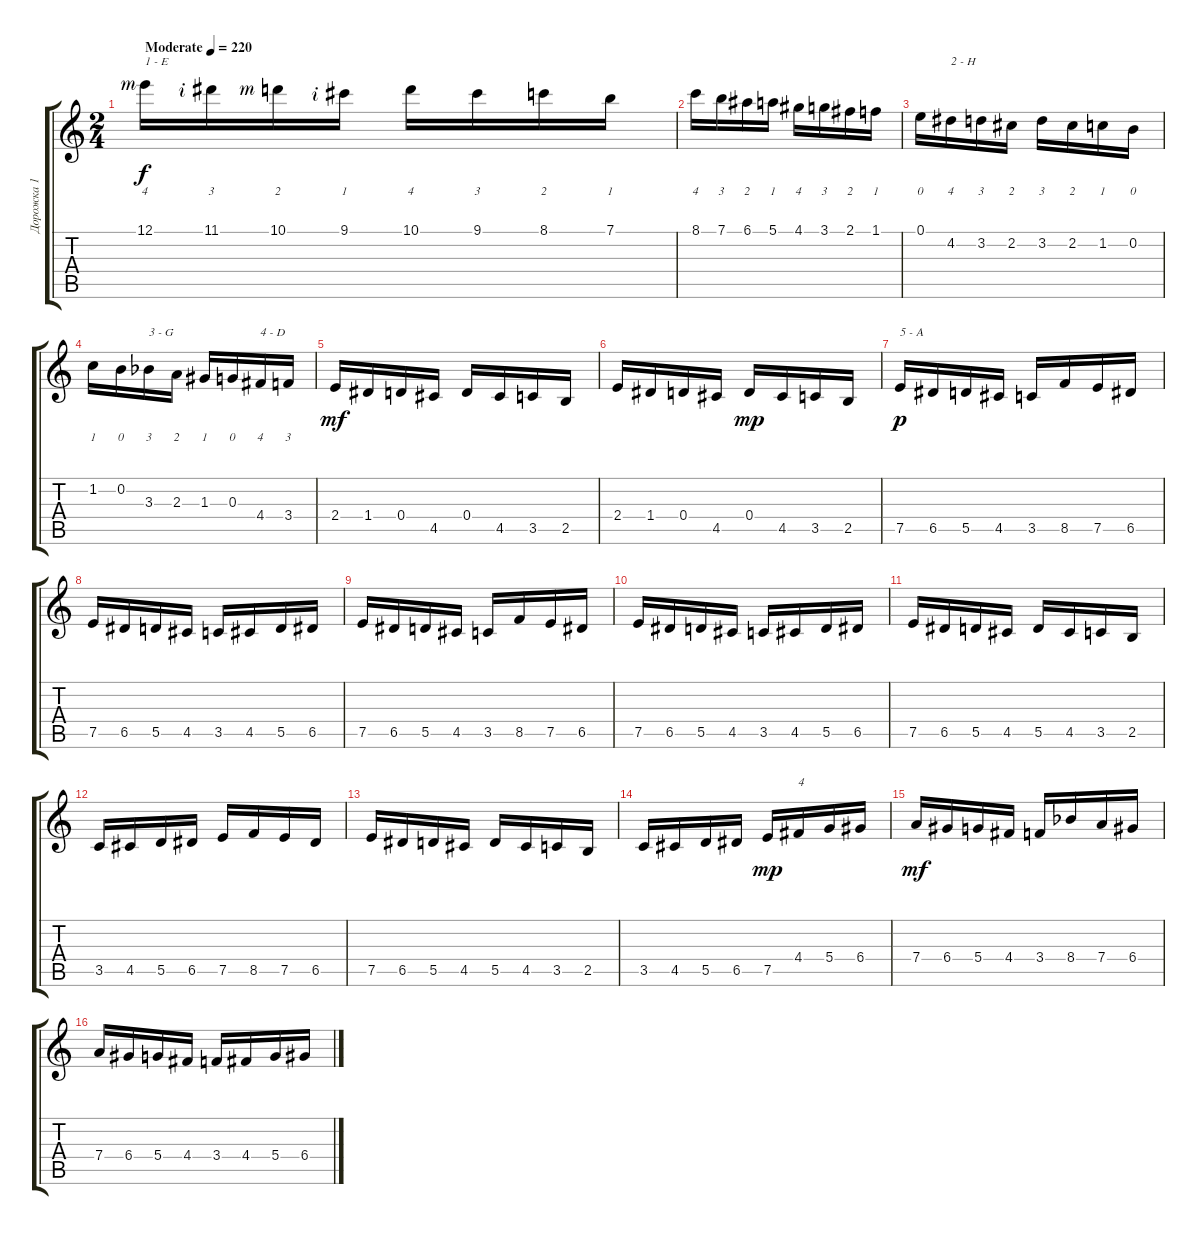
\track ("Дорожка 1" "Дорожка 1") {instrument acousticguitarsteel}
\staff {score tabs}
\tuning (E4 B3 G3 D3 A2 E2) {hide}
\ts (2 4)
\tempo (220 "Moderate")
\tempo 120
\tempo (220 "Moderate")
\clef g2
\ks c
12.1{rf 3}.16{txt "1 - E" lyrics (0 "4") lyrics (1 "") lyrics (2 "") lyrics (3 "") lyrics (4 "") dy f instrument acousticguitarsteel} 11.1{rf 2}.16{lyrics (0 "3") lyrics (1 "") lyrics (2 "") lyrics (3 "") lyrics (4 "")} 10.1{rf 3}.16{lyrics (0 "2") lyrics (1 "") lyrics (2 "") lyrics (3 "") lyrics (4 "")} 9.1{rf 2}.16{lyrics (0 "1") lyrics (1 "") lyrics (2 "") lyrics (3 "") lyrics (4 "")} 10.1.16{lyrics (0 "4") lyrics (1 "") lyrics (2 "") lyrics (3 "") lyrics (4 "")} 9.1.16{lyrics (0 "3") lyrics (1 "") lyrics (2 "") lyrics (3 "") lyrics (4 "")} 8.1.16{lyrics (0 "2") lyrics (1 "") lyrics (2 "") lyrics (3 "") lyrics (4 "")} 7.1.16{lyrics (0 "1") lyrics (1 "") lyrics (2 "") lyrics (3 "") lyrics (4 "")} |
8.1.16{lyrics (0 "4") lyrics (1 "") lyrics (2 "") lyrics (3 "") lyrics (4 "")} 7.1.16{lyrics (0 "3") lyrics (1 "") lyrics (2 "") lyrics (3 "") lyrics (4 "")} 6.1.16{lyrics (0 "2") lyrics (1 "") lyrics (2 "") lyrics (3 "") lyrics (4 "")} 5.1.16{lyrics (0 "1") lyrics (1 "") lyrics (2 "") lyrics (3 "") lyrics (4 "")} 4.1.16{lyrics (0 "4") lyrics (1 "") lyrics (2 "") lyrics (3 "") lyrics (4 "")} 3.1.16{lyrics (0 "3") lyrics (1 "") lyrics (2 "") lyrics (3 "") lyrics (4 "")} 2.1.16{lyrics (0 "2") lyrics (1 "") lyrics (2 "") lyrics (3 "") lyrics (4 "")} 1.1.16{lyrics (0 "1") lyrics (1 "") lyrics (2 "") lyrics (3 "") lyrics (4 "")} |
0.1.16{lyrics (0 "0") lyrics (1 "") lyrics (2 "") lyrics (3 "") lyrics (4 "")} 4.2.16{txt "2 - H" lyrics (0 "4") lyrics (1 "") lyrics (2 "") lyrics (3 "") lyrics (4 "")} 3.2.16{lyrics (0 "3") lyrics (1 "") lyrics (2 "") lyrics (3 "") lyrics (4 "")} 2.2.16{lyrics (0 "2") lyrics (1 "") lyrics (2 "") lyrics (3 "") lyrics (4 "")} 3.2.16{lyrics (0 "3") lyrics (1 "") lyrics (2 "") lyrics (3 "") lyrics (4 "")} 2.2.16{lyrics (0 "2") lyrics (1 "") lyrics (2 "") lyrics (3 "") lyrics (4 "")} 1.2.16{lyrics (0 "1") lyrics (1 "") lyrics (2 "") lyrics (3 "") lyrics (4 "")} 0.2.16{lyrics (0 "0") lyrics (1 "") lyrics (2 "") lyrics (3 "") lyrics (4 "")} |
1.2.16{lyrics (0 "1") lyrics (1 "") lyrics (2 "") lyrics (3 "") lyrics (4 "")} 0.2.16{lyrics (0 "0") lyrics (1 "") lyrics (2 "") lyrics (3 "") lyrics (4 "")} 3.3{acc b}.16{txt "3 - G" lyrics (0 "3") lyrics (1 "") lyrics (2 "") lyrics (3 "") lyrics (4 "")} 2.3.16{lyrics (0 "2") lyrics (1 "") lyrics (2 "") lyrics (3 "") lyrics (4 "")} 1.3.16{lyrics (0 "1") lyrics (1 "") lyrics (2 "") lyrics (3 "") lyrics (4 "")} 0.3.16{lyrics (0 "0") lyrics (1 "") lyrics (2 "") lyrics (3 "") lyrics (4 "")} 4.4.16{txt "4 - D" lyrics (0 "4") lyrics (1 "") lyrics (2 "") lyrics (3 "") lyrics (4 "")} 3.4.16{lyrics (0 "3") lyrics (1 "") lyrics (2 "") lyrics (3 "") lyrics (4 "")} |
2.4.16{lyrics (0 "") lyrics (1 "") lyrics (2 "") lyrics (3 "") lyrics (4 "") dy mf} 1.4.16{lyrics (0 "") lyrics (1 "") lyrics (2 "") lyrics (3 "") lyrics (4 "")} 0.4.16{lyrics (0 "") lyrics (1 "") lyrics (2 "") lyrics (3 "") lyrics (4 "")} 4.5.16{lyrics (0 "") lyrics (1 "") lyrics (2 "") lyrics (3 "") lyrics (4 "")} 0.4.16{lyrics (0 "") lyrics (1 "") lyrics (2 "") lyrics (3 "") lyrics (4 "")} 4.5.16{lyrics (0 "") lyrics (1 "") lyrics (2 "") lyrics (3 "") lyrics (4 "")} 3.5.16{lyrics (0 "") lyrics (1 "") lyrics (2 "") lyrics (3 "") lyrics (4 "")} 2.5.16{lyrics (0 "") lyrics (1 "") lyrics (2 "") lyrics (3 "") lyrics (4 "")} |
2.4.16{lyrics (0 "") lyrics (1 "") lyrics (2 "") lyrics (3 "") lyrics (4 "")} 1.4.16{lyrics (0 "") lyrics (1 "") lyrics (2 "") lyrics (3 "") lyrics (4 "")} 0.4.16{lyrics (0 "") lyrics (1 "") lyrics (2 "") lyrics (3 "") lyrics (4 "")} 4.5.16{lyrics (0 "") lyrics (1 "") lyrics (2 "") lyrics (3 "") lyrics (4 "")} 0.4.16{lyrics (0 "") lyrics (1 "") lyrics (2 "") lyrics (3 "") lyrics (4 "") dy mp} 4.5.16{lyrics (0 "") lyrics (1 "") lyrics (2 "") lyrics (3 "") lyrics (4 "")} 3.5.16{lyrics (0 "") lyrics (1 "") lyrics (2 "") lyrics (3 "") lyrics (4 "")} 2.5.16{lyrics (0 "") lyrics (1 "") lyrics (2 "") lyrics (3 "") lyrics (4 "")} |
7.5.16{txt "5 - A" lyrics (0 "") lyrics (1 "") lyrics (2 "") lyrics (3 "") lyrics (4 "") dy p} 6.5.16{lyrics (0 "") lyrics (1 "") lyrics (2 "") lyrics (3 "") lyrics (4 "")} 5.5.16{lyrics (0 "") lyrics (1 "") lyrics (2 "") lyrics (3 "") lyrics (4 "")} 4.5.16{lyrics (0 "") lyrics (1 "") lyrics (2 "") lyrics (3 "") lyrics (4 "")} 3.5.16{lyrics (0 "") lyrics (1 "") lyrics (2 "") lyrics (3 "") lyrics (4 "")} 8.5.16{lyrics (0 "") lyrics (1 "") lyrics (2 "") lyrics (3 "") lyrics (4 "")} 7.5.16{lyrics (0 "") lyrics (1 "") lyrics (2 "") lyrics (3 "") lyrics (4 "")} 6.5.16{lyrics (0 "") lyrics (1 "") lyrics (2 "") lyrics (3 "") lyrics (4 "")} |
7.5.16{lyrics (0 "") lyrics (1 "") lyrics (2 "") lyrics (3 "") lyrics (4 "")} 6.5.16{lyrics (0 "") lyrics (1 "") lyrics (2 "") lyrics (3 "") lyrics (4 "")} 5.5.16{lyrics (0 "") lyrics (1 "") lyrics (2 "") lyrics (3 "") lyrics (4 "")} 4.5.16{lyrics (0 "") lyrics (1 "") lyrics (2 "") lyrics (3 "") lyrics (4 "")} 3.5.16{lyrics (0 "") lyrics (1 "") lyrics (2 "") lyrics (3 "") lyrics (4 "")} 4.5.16{lyrics (0 "") lyrics (1 "") lyrics (2 "") lyrics (3 "") lyrics (4 "")} 5.5.16{lyrics (0 "") lyrics (1 "") lyrics (2 "") lyrics (3 "") lyrics (4 "")} 6.5.16{lyrics (0 "") lyrics (1 "") lyrics (2 "") lyrics (3 "") lyrics (4 "")} |
7.5.16{lyrics (0 "") lyrics (1 "") lyrics (2 "") lyrics (3 "") lyrics (4 "")} 6.5.16{lyrics (0 "") lyrics (1 "") lyrics (2 "") lyrics (3 "") lyrics (4 "")} 5.5.16{lyrics (0 "") lyrics (1 "") lyrics (2 "") lyrics (3 "") lyrics (4 "")} 4.5.16{lyrics (0 "") lyrics (1 "") lyrics (2 "") lyrics (3 "") lyrics (4 "")} 3.5.16{lyrics (0 "") lyrics (1 "") lyrics (2 "") lyrics (3 "") lyrics (4 "")} 8.5.16{lyrics (0 "") lyrics (1 "") lyrics (2 "") lyrics (3 "") lyrics (4 "")} 7.5.16{lyrics (0 "") lyrics (1 "") lyrics (2 "") lyrics (3 "") lyrics (4 "")} 6.5.16{lyrics (0 "") lyrics (1 "") lyrics (2 "") lyrics (3 "") lyrics (4 "")} |
7.5.16{lyrics (0 "") lyrics (1 "") lyrics (2 "") lyrics (3 "") lyrics (4 "")} 6.5.16{lyrics (0 "") lyrics (1 "") lyrics (2 "") lyrics (3 "") lyrics (4 "")} 5.5.16{lyrics (0 "") lyrics (1 "") lyrics (2 "") lyrics (3 "") lyrics (4 "")} 4.5.16{lyrics (0 "") lyrics (1 "") lyrics (2 "") lyrics (3 "") lyrics (4 "")} 3.5.16{lyrics (0 "") lyrics (1 "") lyrics (2 "") lyrics (3 "") lyrics (4 "")} 4.5.16{lyrics (0 "") lyrics (1 "") lyrics (2 "") lyrics (3 "") lyrics (4 "")} 5.5.16{lyrics (0 "") lyrics (1 "") lyrics (2 "") lyrics (3 "") lyrics (4 "")} 6.5.16{lyrics (0 "") lyrics (1 "") lyrics (2 "") lyrics (3 "") lyrics (4 "")} |
7.5.16{lyrics (0 "") lyrics (1 "") lyrics (2 "") lyrics (3 "") lyrics (4 "")} 6.5.16{lyrics (0 "") lyrics (1 "") lyrics (2 "") lyrics (3 "") lyrics (4 "")} 5.5.16{lyrics (0 "") lyrics (1 "") lyrics (2 "") lyrics (3 "") lyrics (4 "")} 4.5.16{lyrics (0 "") lyrics (1 "") lyrics (2 "") lyrics (3 "") lyrics (4 "")} 5.5.16{lyrics (0 "") lyrics (1 "") lyrics (2 "") lyrics (3 "") lyrics (4 "")} 4.5.16{lyrics (0 "") lyrics (1 "") lyrics (2 "") lyrics (3 "") lyrics (4 "")} 3.5.16{lyrics (0 "") lyrics (1 "") lyrics (2 "") lyrics (3 "") lyrics (4 "")} 2.5.16{lyrics (0 "") lyrics (1 "") lyrics (2 "") lyrics (3 "") lyrics (4 "")} |
3.5.16{lyrics (0 "") lyrics (1 "") lyrics (2 "") lyrics (3 "") lyrics (4 "")} 4.5.16{lyrics (0 "") lyrics (1 "") lyrics (2 "") lyrics (3 "") lyrics (4 "")} 5.5.16{lyrics (0 "") lyrics (1 "") lyrics (2 "") lyrics (3 "") lyrics (4 "")} 6.5.16{lyrics (0 "") lyrics (1 "") lyrics (2 "") lyrics (3 "") lyrics (4 "")} 7.5.16{lyrics (0 "") lyrics (1 "") lyrics (2 "") lyrics (3 "") lyrics (4 "")} 8.5.16{lyrics (0 "") lyrics (1 "") lyrics (2 "") lyrics (3 "") lyrics (4 "")} 7.5.16{lyrics (0 "") lyrics (1 "") lyrics (2 "") lyrics (3 "") lyrics (4 "")} 6.5.16{lyrics (0 "") lyrics (1 "") lyrics (2 "") lyrics (3 "") lyrics (4 "")} |
7.5.16{lyrics (0 "") lyrics (1 "") lyrics (2 "") lyrics (3 "") lyrics (4 "")} 6.5.16{lyrics (0 "") lyrics (1 "") lyrics (2 "") lyrics (3 "") lyrics (4 "")} 5.5.16{lyrics (0 "") lyrics (1 "") lyrics (2 "") lyrics (3 "") lyrics (4 "")} 4.5.16{lyrics (0 "") lyrics (1 "") lyrics (2 "") lyrics (3 "") lyrics (4 "")} 5.5.16{lyrics (0 "") lyrics (1 "") lyrics (2 "") lyrics (3 "") lyrics (4 "")} 4.5.16{lyrics (0 "") lyrics (1 "") lyrics (2 "") lyrics (3 "") lyrics (4 "")} 3.5.16{lyrics (0 "") lyrics (1 "") lyrics (2 "") lyrics (3 "") lyrics (4 "")} 2.5.16{lyrics (0 "") lyrics (1 "") lyrics (2 "") lyrics (3 "") lyrics (4 "")} |
3.5.16{lyrics (0 "") lyrics (1 "") lyrics (2 "") lyrics (3 "") lyrics (4 "")} 4.5.16{lyrics (0 "") lyrics (1 "") lyrics (2 "") lyrics (3 "") lyrics (4 "")} 5.5.16{lyrics (0 "") lyrics (1 "") lyrics (2 "") lyrics (3 "") lyrics (4 "")} 6.5.16{lyrics (0 "") lyrics (1 "") lyrics (2 "") lyrics (3 "") lyrics (4 "")} 7.5.16{lyrics (0 "") lyrics (1 "") lyrics (2 "") lyrics (3 "") lyrics (4 "") dy mp} 4.4.16{txt "4" lyrics (0 "") lyrics (1 "") lyrics (2 "") lyrics (3 "") lyrics (4 "")} 5.4.16{lyrics (0 "") lyrics (1 "") lyrics (2 "") lyrics (3 "") lyrics (4 "")} 6.4.16{lyrics (0 "") lyrics (1 "") lyrics (2 "") lyrics (3 "") lyrics (4 "")} |
7.4.16{lyrics (0 "") lyrics (1 "") lyrics (2 "") lyrics (3 "") lyrics (4 "") dy mf} 6.4.16{lyrics (0 "") lyrics (1 "") lyrics (2 "") lyrics (3 "") lyrics (4 "")} 5.4.16{lyrics (0 "") lyrics (1 "") lyrics (2 "") lyrics (3 "") lyrics (4 "")} 4.4.16{lyrics (0 "") lyrics (1 "") lyrics (2 "") lyrics (3 "") lyrics (4 "")} 3.4.16{lyrics (0 "") lyrics (1 "") lyrics (2 "") lyrics (3 "") lyrics (4 "")} 8.4{acc b}.16{lyrics (0 "") lyrics (1 "") lyrics (2 "") lyrics (3 "") lyrics (4 "")} 7.4.16{lyrics (0 "") lyrics (1 "") lyrics (2 "") lyrics (3 "") lyrics (4 "")} 6.4.16{lyrics (0 "") lyrics (1 "") lyrics (2 "") lyrics (3 "") lyrics (4 "")} |
7.4.16{lyrics (0 "") lyrics (1 "") lyrics (2 "") lyrics (3 "") lyrics (4 "")} 6.4.16{lyrics (0 "") lyrics (1 "") lyrics (2 "") lyrics (3 "") lyrics (4 "")} 5.4.16{lyrics (0 "") lyrics (1 "") lyrics (2 "") lyrics (3 "") lyrics (4 "")} 4.4.16{lyrics (0 "") lyrics (1 "") lyrics (2 "") lyrics (3 "") lyrics (4 "")} 3.4.16{lyrics (0 "") lyrics (1 "") lyrics (2 "") lyrics (3 "") lyrics (4 "")} 4.4.16{lyrics (0 "") lyrics (1 "") lyrics (2 "") lyrics (3 "") lyrics (4 "")} 5.4.16{lyrics (0 "") lyrics (1 "") lyrics (2 "") lyrics (3 "") lyrics (4 "")} 6.4.16{lyrics (0 "") lyrics (1 "") lyrics (2 "") lyrics (3 "") lyrics (4 "")}
